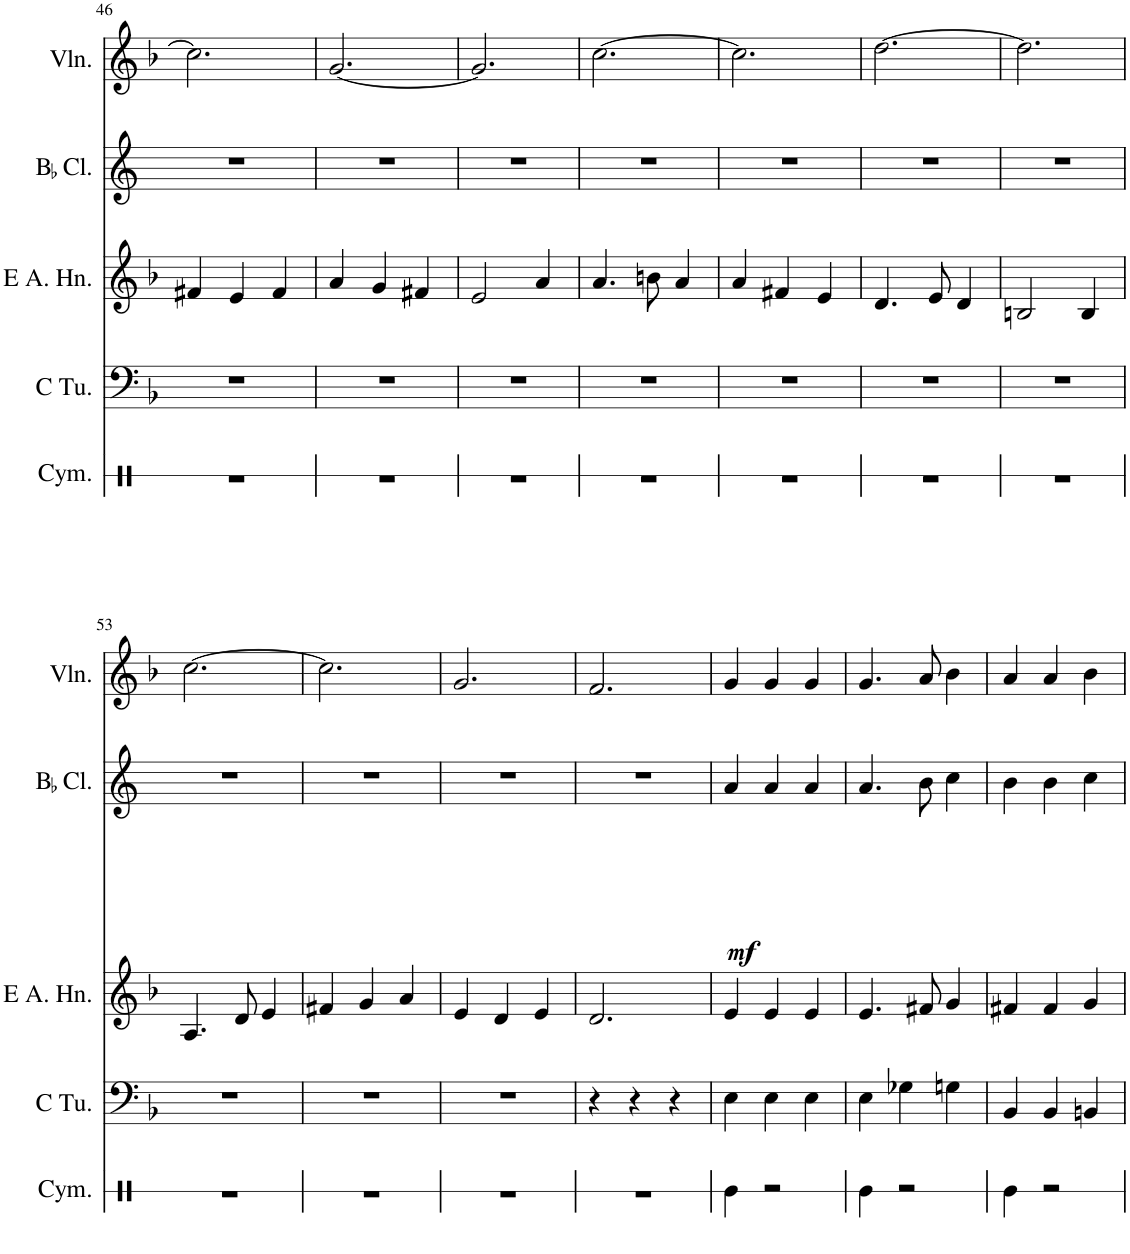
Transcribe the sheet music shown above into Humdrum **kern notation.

**kern	**kern	**kern	**kern	**dynam	**kern
*part5	*part4	*part3	*part2	*part2	*part1
*staff5	*staff4	*staff3	*staff2	*staff2	*staff1
*I"Cymbal	*I"C Tuba	*I"E Alto Horn	*I"BaccidentalFlat Clarinet	*	*I"Violin
*I'Cym.	*I'C Tu.	*I'E A. Hn.	*I'BaccidentalFlat Cl.	*	*I'Vln.
!!LO:PB:g=z
*clefX	*clefF4	*clefG2	*clefG2	*	*clefG2
*	*	*Trd5c9	*Trd1c2	*	*
*k[]	*k[b-]	*k[b-]	*k[]	*	*k[b-]
*M3/4	*M3/4	*M3/4	*M3/4	*	*M3/4
=46	=46	=46	=46	=46	=46
2.r	2.r	4f#X/	2.r	.	2.cc\]
.	.	4e/	.	.	.
.	.	4f#/	.	.	.
=47	=47	=47	=47	=47	=47
2.r	2.r	4a/	2.r	.	[2.g/
.	.	4g/	.	.	.
.	.	4f#X/	.	.	.
=48	=48	=48	=48	=48	=48
2.r	2.r	2e/	2.r	.	2.g/]
.	.	4a/	.	.	.
=49	=49	=49	=49	=49	=49
2.r	2.r	4.a/	2.r	.	[2.cc\
.	.	8bn\	.	.	.
.	.	4a/	.	.	.
=50	=50	=50	=50	=50	=50
2.r	2.r	4a/	2.r	.	2.cc\]
.	.	4f#X/	.	.	.
.	.	4e/	.	.	.
=51	=51	=51	=51	=51	=51
2.r	2.r	4.d/	2.r	.	[2.dd\
.	.	8e/	.	.	.
.	.	4d/	.	.	.
=52	=52	=52	=52	=52	=52
2.r	2.r	2Bn/	2.r	.	2.dd\]
.	.	4B/	.	.	.
!!LO:LB:g=z
=53	=53	=53	=53	=53	=53
2.r	2.r	4.A/	2.r	.	[2.cc\
.	.	8d/	.	.	.
.	.	4e/	.	.	.
=54	=54	=54	=54	=54	=54
2.r	2.r	4f#X/	2.r	.	2.cc\]
.	.	4g/	.	.	.
.	.	4a/	.	.	.
=55	=55	=55	=55	=55	=55
2.r	2.r	4e/	2.r	.	2.g/
.	.	4d/	.	.	.
.	.	4e/	.	.	.
=56	=56	=56	=56	=56	=56
2.r	4r	2.d/	2.r	.	2.f/
.	4r	.	.	.	.
.	4r	.	.	.	.
=57	=57	=57	=57	=57	=57
!	!	!	!	!LO:DY:b	!
4Re\	4E\	4e/	4a/	mf	4g/
2r	4E\	4e/	4a/	.	4g/
.	4E\	4e/	4a/	.	4g/
=58	=58	=58	=58	=58	=58
4Re\	4E\	4.e/	4.a/	.	4.g/
2r	4G-X\	.	.	.	.
.	.	8f#X/	8b\	.	8a/
.	4Gn\	4g/	4cc\	.	4b-\
=59	=59	=59	=59	=59	=59
4Re\	4BB-/	4f#X/	4b\	.	4a/
2r	4BB-/	4f#/	4b\	.	4a/
.	4BBn/	4g/	4cc\	.	4b-\
=	=	=	=	=	=
*-	*-	*-	*-	*-	*-
